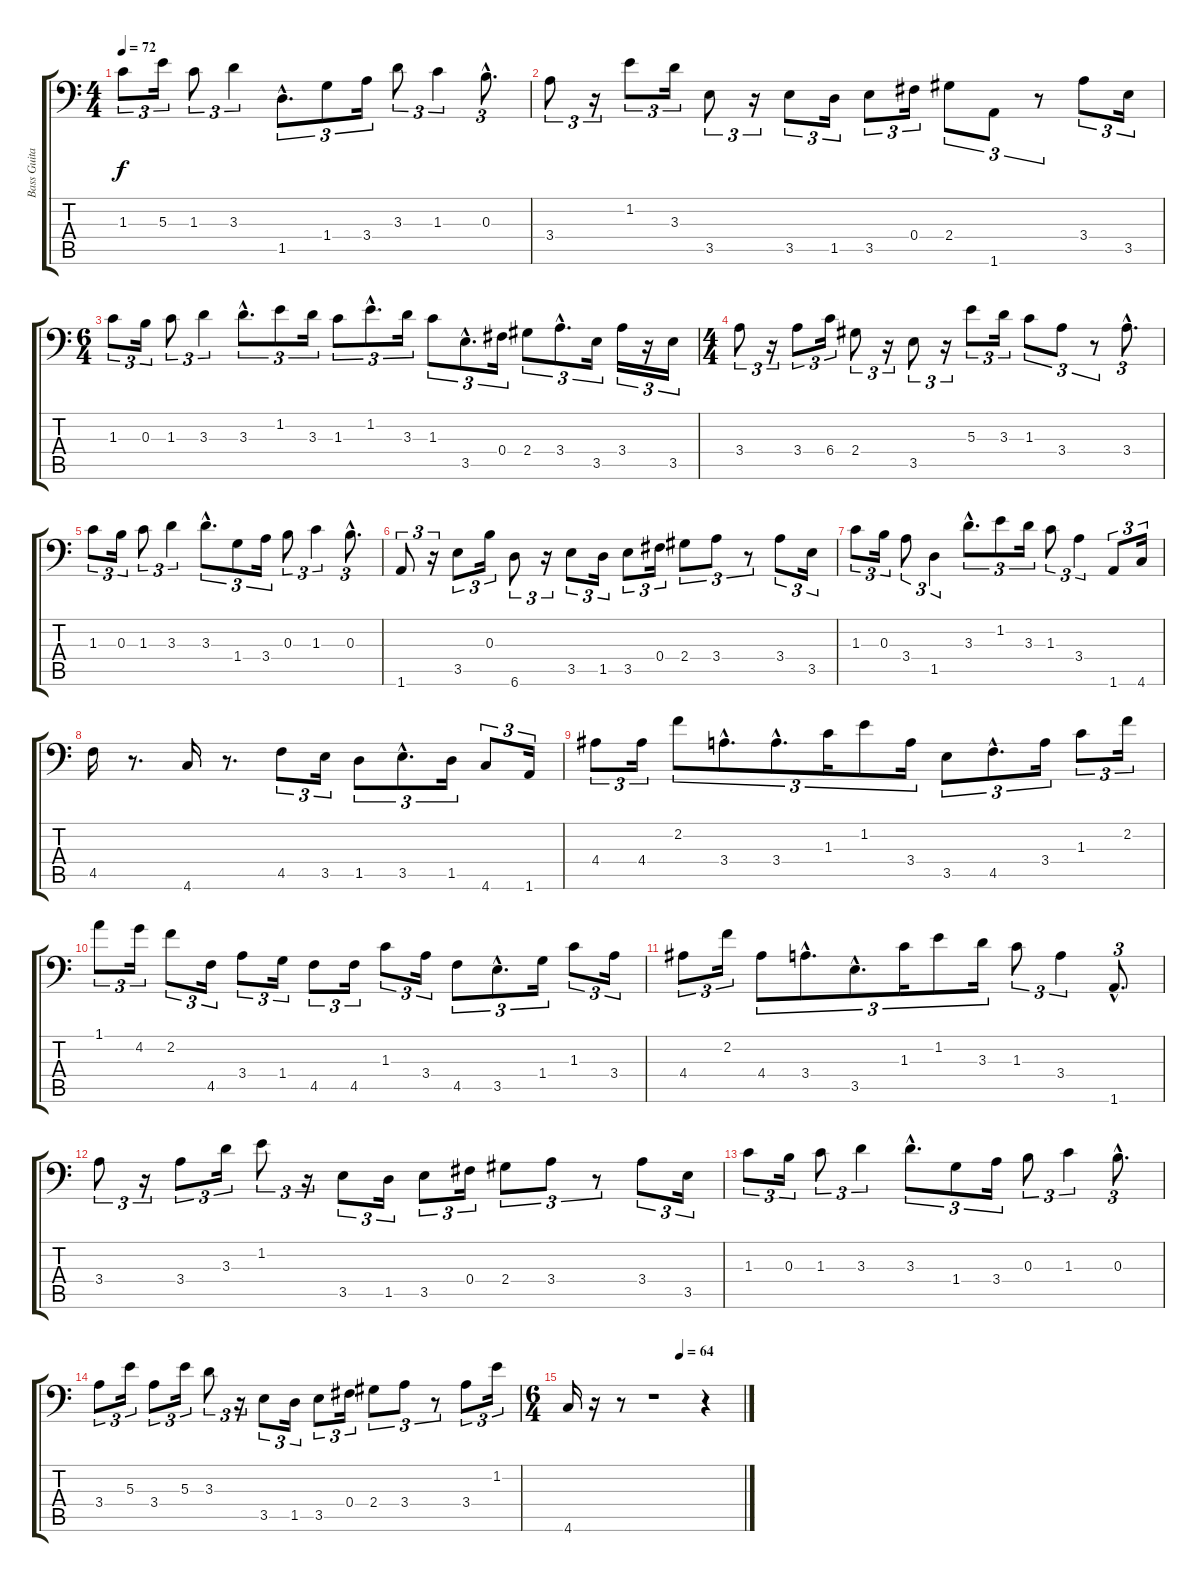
\track ("Bass Guitar" "Bass Guita") {instrument electricbassfinger}
\staff {score tabs}
\tuning (Ab3 Eb3 B2 Gb2 Db2 Ab1) {hide}
\ts (4 4)
\tempo 72
\clef f4
\ks c
1.3.8{tu (3 2) dy f} 5.3.16{tu (3 2)} 1.3.8{tu (3 2)} 3.3.4{tu (3 2)} 1.5{hac}.8{d tu (3 2)} 1.4.8{tu (3 2)} 3.4.16{tu (3 2)} 3.3.8{tu (3 2)} 1.3.4{tu (3 2)} 0.3{hac}.8{d tu (3 2)} |
3.4.8{tu (3 2)} r.16{tu (3 2)} 1.2.8{tu (3 2)} 3.3.16{tu (3 2)} 3.5.8{tu (3 2)} r.16{tu (3 2)} 3.5.8{tu (3 2)} 1.5.16{tu (3 2)} 3.5.8{tu (3 2)} 0.4.16{tu (3 2)} 2.4.8{tu (3 2)} 1.6.8{tu (3 2)} r.8{tu (3 2)} 3.4.8{tu (3 2)} 3.5.16{tu (3 2)} |
\ts (6 4)
1.3.8{tu (3 2)} 0.3.16{tu (3 2)} 1.3.8{tu (3 2)} 3.3.4{tu (3 2)} 3.3{hac}.8{d tu (3 2)} 1.2.8{tu (3 2)} 3.3.16{tu (3 2)} 1.3.8{tu (3 2)} 1.2{hac}.8{d tu (3 2)} 3.3.16{tu (3 2)} 1.3.8{tu (3 2)} 3.5{hac}.8{d tu (3 2)} 0.4.16{tu (3 2)} 2.4.8{tu (3 2)} 3.4{hac}.8{d tu (3 2)} 3.5.16{tu (3 2)} 3.4.16{tu (3 2)} r.16{tu (3 2)} 3.5.16{tu (3 2)} |
\ts (4 4)
3.4.8{tu (3 2)} r.16{tu (3 2)} 3.4.8{tu (3 2)} 6.4.16{tu (3 2)} 2.4.8{tu (3 2)} r.16{tu (3 2)} 3.5.8{tu (3 2)} r.16{tu (3 2)} 5.3.8{tu (3 2)} 3.3.16{tu (3 2)} 1.3.8{tu (3 2)} 3.4.8{tu (3 2)} r.8{tu (3 2)} 3.4{hac}.8{d tu (3 2)} |
1.3.8{tu (3 2)} 0.3.16{tu (3 2)} 1.3.8{tu (3 2)} 3.3.4{tu (3 2)} 3.3{hac}.8{d tu (3 2)} 1.4.8{tu (3 2)} 3.4.16{tu (3 2)} 0.3.8{tu (3 2)} 1.3.4{tu (3 2)} 0.3{hac}.8{d tu (3 2)} |
1.6.8{tu (3 2)} r.16{tu (3 2)} 3.5.8{tu (3 2)} 0.3.16{tu (3 2)} 6.6.8{tu (3 2)} r.16{tu (3 2)} 3.5.8{tu (3 2)} 1.5.16{tu (3 2)} 3.5.8{tu (3 2)} 0.4.16{tu (3 2)} 2.4.8{tu (3 2)} 3.4.8{tu (3 2)} r.8{tu (3 2)} 3.4.8{tu (3 2)} 3.5.16{tu (3 2)} |
1.3.8{tu (3 2)} 0.3.16{tu (3 2)} 3.4.8{tu (3 2)} 1.5.4{tu (3 2)} 3.3{hac}.8{d tu (3 2)} 1.2.8{tu (3 2)} 3.3.16{tu (3 2)} 1.3.8{tu (3 2)} 3.4.4{tu (3 2)} 1.6.8{tu (3 2)} 4.6.16{tu (3 2)} |
4.5.16 r.8{d} 4.6.16 r.8{d} 4.5.8{tu (3 2)} 3.5.16{tu (3 2)} 1.5.8{tu (3 2)} 3.5{hac}.8{d tu (3 2)} 1.5.16{tu (3 2)} 4.6.8{tu (3 2)} 1.6.16{tu (3 2)} |
4.4.8{tu (3 2)} 4.4.16{tu (3 2)} 2.2.8{tu (3 2)} 3.4{hac}.8{d tu (3 2)} 3.4{hac}.8{d tu (3 2)} 1.3.16{tu (3 2)} 1.2.8{tu (3 2)} 3.4.16{tu (3 2)} 3.5.8{tu (3 2)} 4.5{hac}.8{d tu (3 2)} 3.4.16{tu (3 2)} 1.3.8{tu (3 2)} 2.2.16{tu (3 2)} |
1.1.8{tu (3 2)} 4.2.16{tu (3 2)} 2.2.8{tu (3 2)} 4.5.16{tu (3 2)} 3.4.8{tu (3 2)} 1.4.16{tu (3 2)} 4.5.8{tu (3 2)} 4.5.16{tu (3 2)} 1.3.8{tu (3 2)} 3.4.16{tu (3 2)} 4.5.8{tu (3 2)} 3.5{hac}.8{d tu (3 2)} 1.4.16{tu (3 2)} 1.3.8{tu (3 2)} 3.4.16{tu (3 2)} |
4.4.8{tu (3 2)} 2.2.16{tu (3 2)} 4.4.8{tu (3 2)} 3.4{hac}.8{d tu (3 2)} 3.5{hac}.8{d tu (3 2)} 1.3.16{tu (3 2)} 1.2.8{tu (3 2)} 3.3.16{tu (3 2)} 1.3.8{tu (3 2)} 3.4.4{tu (3 2)} 1.6{hac}.8{d tu (3 2)} |
3.4.8{tu (3 2)} r.16{tu (3 2)} 3.4.8{tu (3 2)} 3.3.16{tu (3 2)} 1.2.8{tu (3 2)} r.16{tu (3 2)} 3.5.8{tu (3 2)} 1.5.16{tu (3 2)} 3.5.8{tu (3 2)} 0.4.16{tu (3 2)} 2.4.8{tu (3 2)} 3.4.8{tu (3 2)} r.8{tu (3 2)} 3.4.8{tu (3 2)} 3.5.16{tu (3 2)} |
1.3.8{tu (3 2)} 0.3.16{tu (3 2)} 1.3.8{tu (3 2)} 3.3.4{tu (3 2)} 3.3{hac}.8{d tu (3 2)} 1.4.8{tu (3 2)} 3.4.16{tu (3 2)} 0.3.8{tu (3 2)} 1.3.4{tu (3 2)} 0.3{hac}.8{d tu (3 2)} |
3.4.8{tu (3 2)} 5.3.16{tu (3 2)} 3.4.8{tu (3 2)} 5.3.16{tu (3 2)} 3.3.8{tu (3 2)} r.16{tu (3 2)} 3.5.8{tu (3 2)} 1.5.16{tu (3 2)} 3.5.8{tu (3 2)} 0.4.16{tu (3 2)} 2.4.8{tu (3 2)} 3.4.8{tu (3 2)} r.8{tu (3 2)} 3.4.8{tu (3 2)} 1.2.16{tu (3 2)} |
\ts (6 4)
\tempo (64 0.6388888888888888)
4.6.16 r.16 r.8 r.1 r.4
